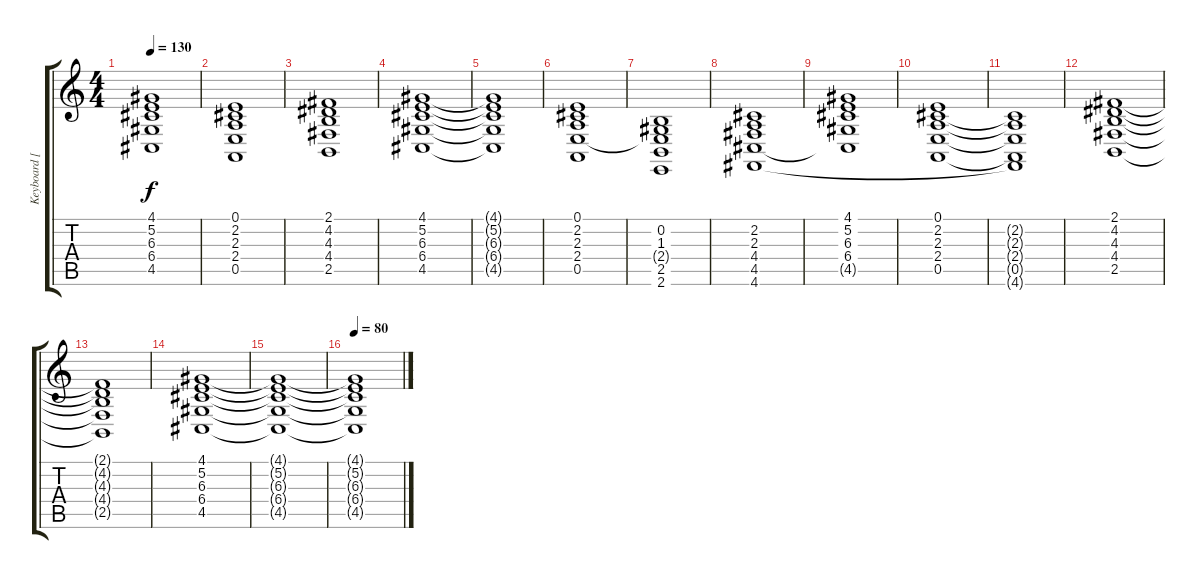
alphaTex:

\track ("Keyboard [High Strings]" "Keyboard [") {instrument stringensemble2}
\staff {score tabs}
\tuning (E4 B3 G3 D3 A2 D2) {hide}
\ts (4 4)
\tempo 130
\clef g2
\ks c
(4.1{t} 5.2{t} 6.3{t} 6.4{t} 4.5{t}).1{dy f} |
(0.1 2.2 2.3 2.4 0.5).1 |
(2.1 4.2 4.3 4.4 2.5).1 |
(4.1 5.2 6.3 6.4 4.5).1 |
(4.1{t} 5.2{t} 6.3{t} 6.4{t} 4.5{t}).1 |
(0.1 2.2 2.3 2.4 0.5).1 |
(0.2 1.3 2.4{t} 2.5 2.6).1 |
(2.2 2.3 4.4 4.5 4.6).1 |
(4.1 5.2 6.3 6.4 4.5{t}).1 |
(0.1 2.2 2.3 2.4 0.5).1 |
(2.2{t} 2.3{t} 2.4{t} 0.5{t} 4.6{t}).1 |
(2.1 4.2 4.3 4.4 2.5).1 |
(2.1{t} 4.2{t} 4.3{t} 4.4{t} 2.5{t}).1 |
(4.1 5.2 6.3 6.4 4.5).1 |
(4.1{t} 5.2{t} 6.3{t} 6.4{t} 4.5{t}).1 |
\tempo 80
(4.1{t} 5.2{t} 6.3{t} 6.4{t} 4.5{t}).1{volume 8}
